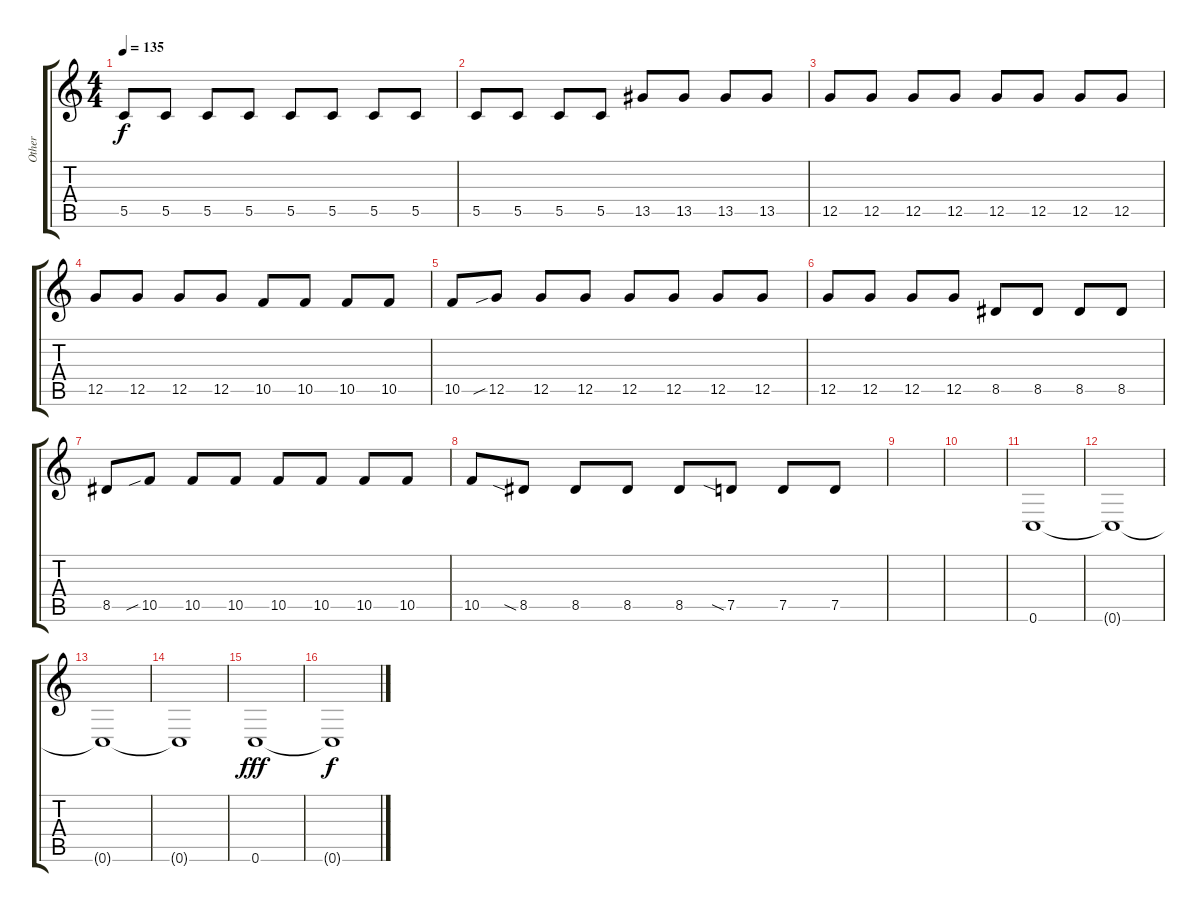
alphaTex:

\track ("Other" "Other") {instrument distortionguitar}
\staff {score tabs}
\tuning (E4 C4 G3 C3 G2 C2) {hide}
\ts (4 4)
\tempo 135
\clef g2
\ks c
5.5.8{dy f} 5.5.8 5.5.8 5.5.8 5.5.8 5.5.8 5.5.8 5.5.8 |
5.5.8 5.5.8 5.5.8 5.5.8 13.5.8 13.5.8 13.5.8 13.5.8 |
12.5.8 12.5.8 12.5.8 12.5.8 12.5.8 12.5.8 12.5.8 12.5.8 |
12.5.8 12.5.8 12.5.8 12.5.8 10.5.8 10.5.8 10.5.8 10.5.8 |
10.5.8 12.5{sib}.8 12.5.8 12.5.8 12.5.8 12.5.8 12.5.8 12.5.8 |
12.5.8 12.5.8 12.5.8 12.5.8 8.5.8 8.5.8 8.5.8 8.5.8 |
8.5.8 10.5{sib}.8 10.5.8 10.5.8 10.5.8 10.5.8 10.5.8 10.5.8 |
10.5.8 8.5{sia}.8 8.5.8 8.5.8 8.5.8 7.5{sia}.8 7.5.8 7.5.8 |
|
|
0.6.1{instrument electricbasspick} |
0.6{t}.1 |
0.6{t}.1 |
0.6{t}.1 |
0.6.1{dy fff} |
0.6{t}.1{dy f}
